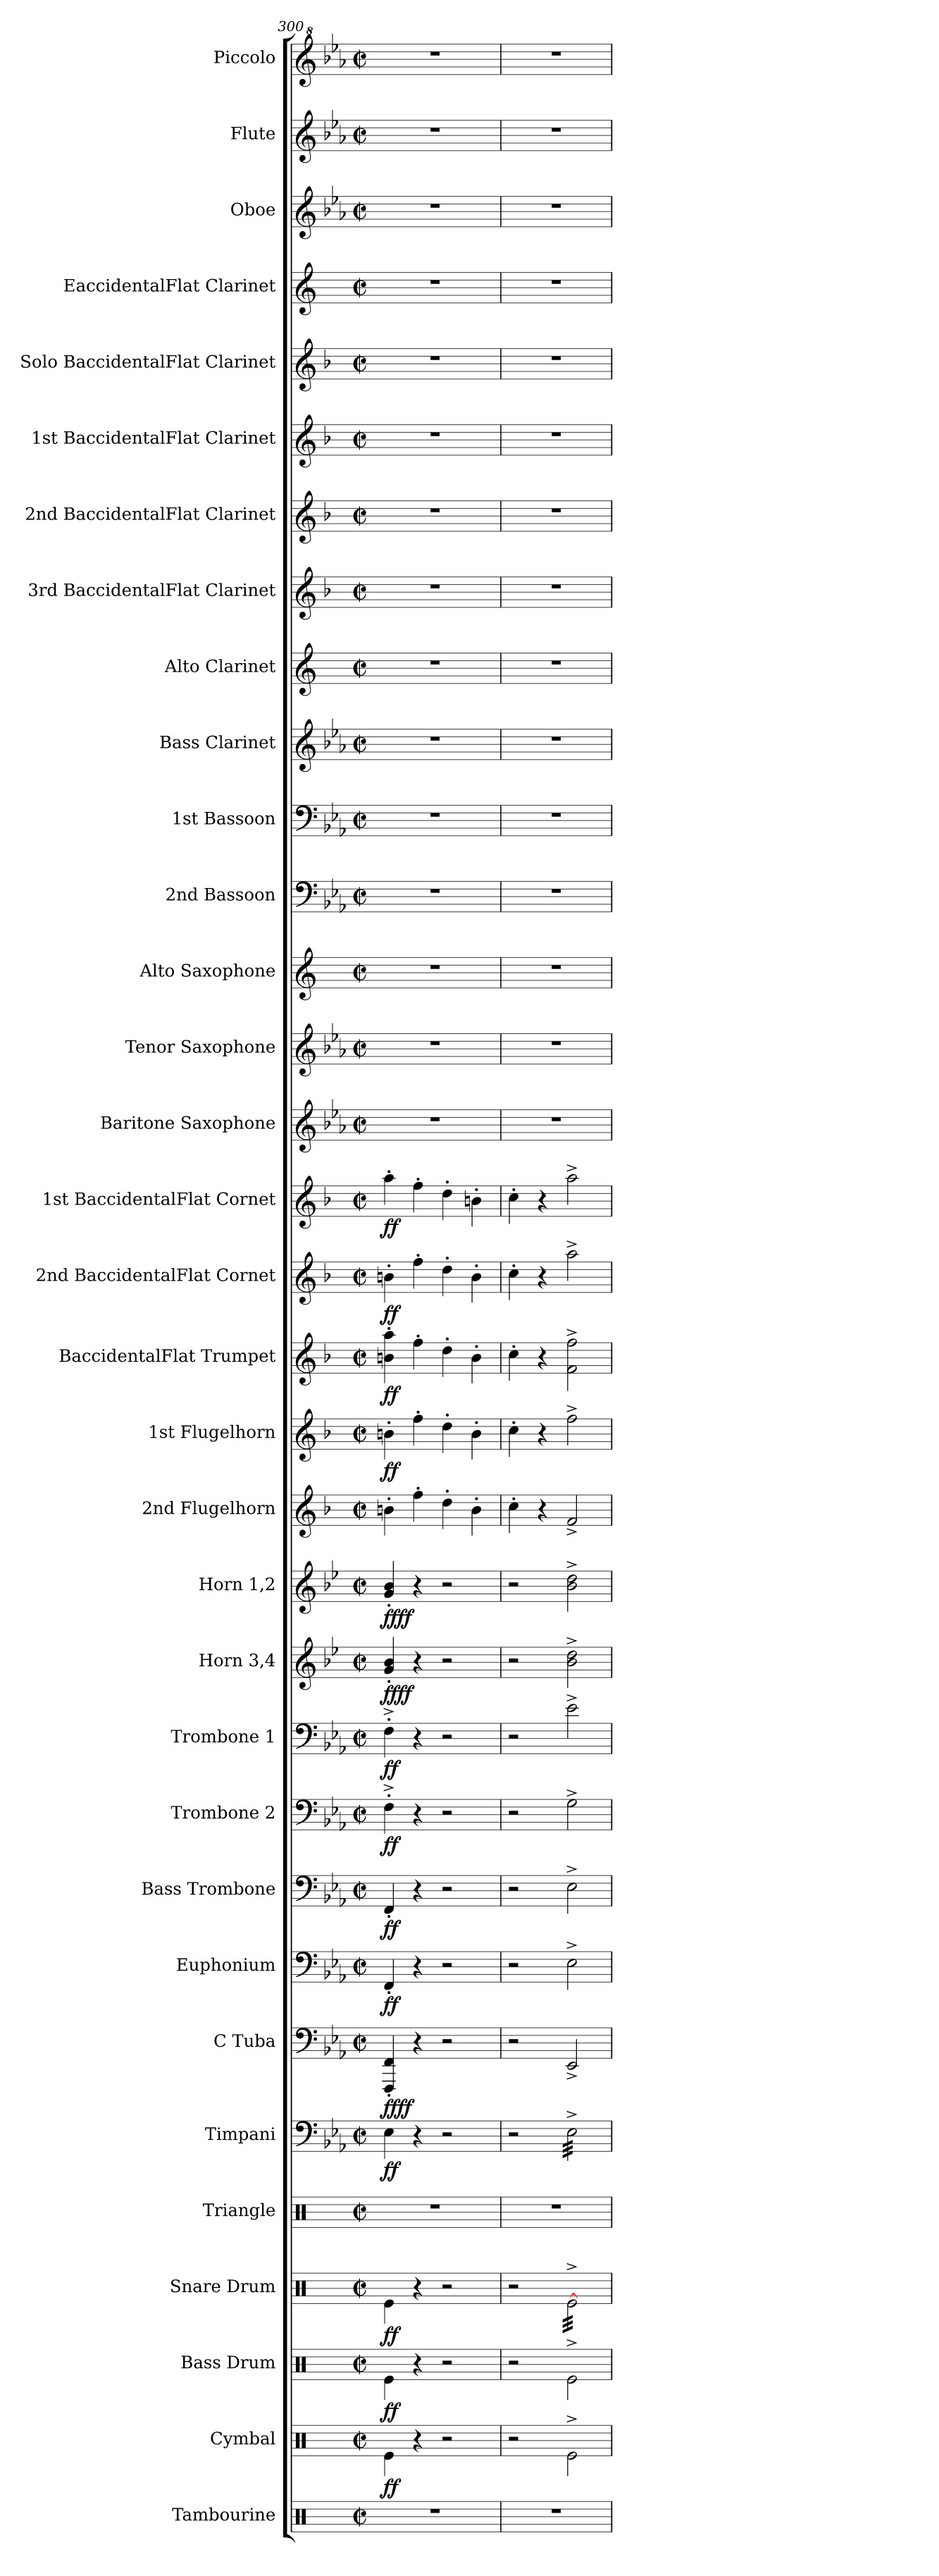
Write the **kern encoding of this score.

**kern	**kern	**dynam	**kern	**dynam	**kern	**dynam	**kern	**kern	**dynam	**kern	**dynam	**kern	**dynam	**kern	**dynam	**kern	**dynam	**kern	**dynam	**kern	**dynam	**kern	**dynam	**kern	**kern	**dynam	**kern	**dynam	**kern	**dynam	**kern	**dynam	**kern	**kern	**kern	**kern	**kern	**kern	**kern	**kern	**kern	**kern	**kern	**kern	**kern	**kern	**kern
*part33	*part32	*part32	*part31	*part31	*part30	*part30	*part29	*part28	*part28	*part27	*part27	*part26	*part26	*part25	*part25	*part24	*part24	*part23	*part23	*part22	*part22	*part21	*part21	*part20	*part19	*part19	*part18	*part18	*part17	*part17	*part16	*part16	*part15	*part14	*part13	*part12	*part11	*part10	*part9	*part8	*part7	*part6	*part5	*part4	*part3	*part2	*part1
*staff33	*staff32	*staff32	*staff31	*staff31	*staff30	*staff30	*staff29	*staff28	*staff28	*staff27	*staff27	*staff26	*staff26	*staff25	*staff25	*staff24	*staff24	*staff23	*staff23	*staff22	*staff22	*staff21	*staff21	*staff20	*staff19	*staff19	*staff18	*staff18	*staff17	*staff17	*staff16	*staff16	*staff15	*staff14	*staff13	*staff12	*staff11	*staff10	*staff9	*staff8	*staff7	*staff6	*staff5	*staff4	*staff3	*staff2	*staff1
*I"Tambourine	*I"Cymbal	*	*I"Bass Drum	*	*I"Snare Drum	*	*I"Triangle	*I"Timpani	*	*I"C Tuba	*	*I"Euphonium	*	*I"Bass Trombone	*	*I"Trombone 2	*	*I"Trombone 1	*	*I"Horn 3,4	*	*I"Horn 1,2	*	*I"2nd Flugelhorn	*I"1st Flugelhorn	*	*I"BaccidentalFlat Trumpet	*	*I"2nd BaccidentalFlat Cornet	*	*I"1st BaccidentalFlat Cornet	*	*I"Baritone Saxophone	*I"Tenor Saxophone	*I"Alto Saxophone	*I"2nd Bassoon	*I"1st Bassoon	*I"Bass Clarinet	*I"Alto Clarinet	*I"3rd BaccidentalFlat Clarinet	*I"2nd BaccidentalFlat Clarinet	*I"1st BaccidentalFlat Clarinet	*I"Solo BaccidentalFlat Clarinet	*I"EaccidentalFlat Clarinet	*I"Oboe	*I"Flute	*I"Piccolo
*I'Tamb.	*I'Cym.	*	*I'B. Dr.	*	*I'Sn. Dr.	*	*I'Trgl.	*I'Timp.	*	*I'C Tu.	*	*I'Eu.	*	*I'B. Trb.	*	*I'Trb. 2	*	*I'Trb. 1	*	*I'Hn. 3,4	*	*I'Hn. 1,2	*	*I'2nd Flghn.	*I'1st Flghn.	*	*I'BaccidentalFlat Tpt.	*	*I'2nd BaccidentalFlat Cnt.	*	*I'1st BaccidentalFlat Cnt.	*	*I'Bar. Sax.	*I'T. Sax.	*I'A. Sax.	*I'2nd Bsn.	*I'1st Bsn.	*I'B. Cl.	*I'A. Cl.	*I'3rd BaccidentalFlat Cl.	*I'2nd BaccidentalFlat Cl.	*I'1st BaccidentalFlat Cl.	*I'Solo BaccidentalFlat Cl.	*I'EaccidentalFlat Cl.	*I'Ob.	*I'Fl.	*I'Picc.
*clefX	*clefX	*	*clefX	*	*clefX	*	*clefX	*clefF4	*	*clefF4	*	*clefF4	*	*clefF4	*	*clefF4	*	*clefF4	*	*clefG2	*	*clefG2	*	*clefG2	*clefG2	*	*clefG2	*	*clefG2	*	*clefG2	*	*clefG2	*clefG2	*clefG2	*clefF4	*clefF4	*clefG2	*clefG2	*clefG2	*clefG2	*clefG2	*clefG2	*clefG2	*clefG2	*clefG2	*clefG^2
*	*	*	*	*	*	*	*	*	*	*	*	*	*	*	*	*	*	*	*	*ITrd4c7	*	*ITrd4c7	*	*ITrd1c2	*ITrd1c2	*	*ITrd1c2	*	*ITrd1c2	*	*ITrd1c2	*	*ITrd12c21	*ITrd8c14	*ITrd5c9	*	*	*ITrd8c14	*ITrd5c9	*ITrd1c2	*ITrd1c2	*ITrd1c2	*ITrd1c2	*ITrd-2c-3	*	*	*ITrd-7c-12
*k[]	*k[]	*	*k[]	*	*k[]	*	*k[]	*k[b-e-a-]	*	*k[b-e-a-]	*	*k[b-e-a-]	*	*k[b-e-a-]	*	*k[b-e-a-]	*	*k[b-e-a-]	*	*k[b-e-a-]	*	*k[b-e-a-]	*	*k[b-e-a-]	*k[b-e-a-]	*	*k[b-e-a-]	*	*k[b-e-a-]	*	*k[b-e-a-]	*	*k[b-e-a-]	*k[b-e-a-]	*k[b-e-a-]	*k[b-e-a-]	*k[b-e-a-]	*k[b-e-a-]	*k[b-e-a-]	*k[b-e-a-]	*k[b-e-a-]	*k[b-e-a-]	*k[b-e-a-]	*k[b-e-a-]	*k[b-e-a-]	*k[b-e-a-]	*k[b-e-a-]
*M4/4	*M4/4	*	*M4/4	*	*M4/4	*	*M4/4	*M4/4	*	*M4/4	*	*M4/4	*	*M4/4	*	*M4/4	*	*M4/4	*	*M4/4	*	*M4/4	*	*M4/4	*M4/4	*	*M4/4	*	*M4/4	*	*M4/4	*	*M4/4	*M4/4	*M4/4	*M4/4	*M4/4	*M4/4	*M4/4	*M4/4	*M4/4	*M4/4	*M4/4	*M4/4	*M4/4	*M4/4	*M4/4
*met(c|)	*met(c|)	*	*met(c|)	*	*met(c|)	*	*met(c|)	*met(c|)	*	*met(c|)	*	*met(c|)	*	*met(c|)	*	*met(c|)	*	*met(c|)	*	*met(c|)	*	*met(c|)	*	*met(c|)	*met(c|)	*	*met(c|)	*	*met(c|)	*	*met(c|)	*	*met(c|)	*met(c|)	*met(c|)	*met(c|)	*met(c|)	*met(c|)	*met(c|)	*met(c|)	*met(c|)	*met(c|)	*met(c|)	*met(c|)	*met(c|)	*met(c|)	*met(c|)
=300	=300	=300	=300	=300	=300	=300	=300	=300	=300	=300	=300	=300	=300	=300	=300	=300	=300	=300	=300	=300	=300	=300	=300	=300	=300	=300	=300	=300	=300	=300	=300	=300	=300	=300	=300	=300	=300	=300	=300	=300	=300	=300	=300	=300	=300	=300	=300
!	!	!LO:DY:b	!	!LO:DY:b	!	!LO:DY:b	!	!	!LO:DY:b	!	!LO:DY:b	!	!	!	!	!	!	!	!	!	!	!	!	!	!	!	!	!	!	!	!	!	!	!	!	!	!	!	!	!	!	!	!	!	!	!	!
!	!	!	!	!	!	!	!	!	!	!	!LO:DY:n=1:b	!	!LO:DY:b	!	!LO:DY:b	!	!LO:DY:b	!	!LO:DY:b	!	!LO:DY:b	!	!	!	!	!	!	!	!	!	!	!	!	!	!	!	!	!	!	!	!	!	!	!	!	!	!
!	!	!	!	!	!	!	!	!	!	!	!	!	!	!	!	!	!	!	!	!	!LO:DY:n=1:b	!	!LO:DY:b	!	!	!	!	!	!	!	!	!	!	!	!	!	!	!	!	!	!	!	!	!	!	!	!
!	!	!	!	!	!	!	!	!	!	!	!	!	!	!	!	!	!	!	!	!	!	!	!LO:DY:n=1:b	!	!	!LO:DY:b	!	!LO:DY:b	!	!LO:DY:b	!	!LO:DY:b	!	!	!	!	!	!	!	!	!	!	!	!	!	!	!
1r	4Re\	ff	4Re\	ff	4Re\	ff	1r	4E-\	ff	4FFF/' 4FF/'	ff ff	4FF'/	ff	4FF'/	ff	4F'^\	ff	4F'^\	ff	4c/' 4e-/'	ff ff	4c/' 4e-/'	ff ff	4an'\	4an'\	ff	4an\' 4gg\'	ff	4an'\	ff	4gg'\	ff	1r	1r	1r	1r	1r	1r	1r	1r	1r	1r	1r	1r	1r	1r	1r
.	4r	.	4r	.	4r	.	.	4r	.	4r	.	4r	.	4r	.	4r	.	4r	.	4r	.	4r	.	4ee-'\	4ee-'\	.	4ee-'\	.	4ee-'\	.	4ee-'\	.	.	.	.	.	.	.	.	.	.	.	.	.	.	.	.
.	2r	.	2r	.	2r	.	.	2r	.	2r	.	2r	.	2r	.	2r	.	2r	.	2r	.	2r	.	4cc'\	4cc'\	.	4cc'\	.	4cc'\	.	4cc'\	.	.	.	.	.	.	.	.	.	.	.	.	.	.	.	.
.	.	.	.	.	.	.	.	.	.	.	.	.	.	.	.	.	.	.	.	.	.	.	.	4a'\	4a'\	.	4a'\	.	4a'\	.	4an'\	.	.	.	.	.	.	.	.	.	.	.	.	.	.	.	.
=301	=301	=301	=301	=301	=301	=301	=301	=301	=301	=301	=301	=301	=301	=301	=301	=301	=301	=301	=301	=301	=301	=301	=301	=301	=301	=301	=301	=301	=301	=301	=301	=301	=301	=301	=301	=301	=301	=301	=301	=301	=301	=301	=301	=301	=301	=301	=301
1r	2r	.	2r	.	2r	.	1r	2r	.	2r	.	2r	.	2r	.	2r	.	2r	.	2r	.	2r	.	4b-'\	4b-'\	.	4b-'\	.	4b-'\	.	4b-'\	.	1r	1r	1r	1r	1r	1r	1r	1r	1r	1r	1r	1r	1r	1r	1r
.	.	.	.	.	.	.	.	.	.	.	.	.	.	.	.	.	.	.	.	.	.	.	.	4r	4r	.	4r	.	4r	.	4r	.	.	.	.	.	.	.	.	.	.	.	.	.	.	.	.
*	*	*	*	*	*tremolo	*	*	*	*	*	*	*	*	*	*	*	*	*	*	*	*	*	*	*	*	*	*	*	*	*	*	*	*	*	*	*	*	*	*	*	*	*	*	*	*	*	*
*	*	*	*	*	*	*	*	*tremolo	*	*	*	*	*	*	*	*	*	*	*	*	*	*	*	*	*	*	*	*	*	*	*	*	*	*	*	*	*	*	*	*	*	*	*	*	*	*	*
.	2Re^\	.	2Re^\	.	[32Re^\LLL	.	.	32E-^\LLL	.	2EE-^/	.	2E-^\	.	2E-^\	.	2G^\	.	2e-^\	.	2e-\^ 2g\^	.	2e-\^ 2g\^	.	2e-^/	2ee-^\	.	2e-\^ 2ee-\^	.	2gg^\	.	2gg^\	.	.	.	.	.	.	.	.	.	.	.	.	.	.	.	.
.	.	.	.	.	32Re^\	.	.	32E-^\	.	.	.	.	.	.	.	.	.	.	.	.	.	.	.	.	.	.	.	.	.	.	.	.	.	.	.	.	.	.	.	.	.	.	.	.	.	.	.
.	.	.	.	.	32Re^\	.	.	32E-^\	.	.	.	.	.	.	.	.	.	.	.	.	.	.	.	.	.	.	.	.	.	.	.	.	.	.	.	.	.	.	.	.	.	.	.	.	.	.	.
.	.	.	.	.	32Re^\	.	.	32E-^\	.	.	.	.	.	.	.	.	.	.	.	.	.	.	.	.	.	.	.	.	.	.	.	.	.	.	.	.	.	.	.	.	.	.	.	.	.	.	.
.	.	.	.	.	32Re^\	.	.	32E-^\	.	.	.	.	.	.	.	.	.	.	.	.	.	.	.	.	.	.	.	.	.	.	.	.	.	.	.	.	.	.	.	.	.	.	.	.	.	.	.
.	.	.	.	.	32Re^\	.	.	32E-^\	.	.	.	.	.	.	.	.	.	.	.	.	.	.	.	.	.	.	.	.	.	.	.	.	.	.	.	.	.	.	.	.	.	.	.	.	.	.	.
.	.	.	.	.	32Re^\	.	.	32E-^\	.	.	.	.	.	.	.	.	.	.	.	.	.	.	.	.	.	.	.	.	.	.	.	.	.	.	.	.	.	.	.	.	.	.	.	.	.	.	.
.	.	.	.	.	32Re^\	.	.	32E-^\	.	.	.	.	.	.	.	.	.	.	.	.	.	.	.	.	.	.	.	.	.	.	.	.	.	.	.	.	.	.	.	.	.	.	.	.	.	.	.
.	.	.	.	.	32Re^\	.	.	32E-^\	.	.	.	.	.	.	.	.	.	.	.	.	.	.	.	.	.	.	.	.	.	.	.	.	.	.	.	.	.	.	.	.	.	.	.	.	.	.	.
.	.	.	.	.	32Re^\	.	.	32E-^\	.	.	.	.	.	.	.	.	.	.	.	.	.	.	.	.	.	.	.	.	.	.	.	.	.	.	.	.	.	.	.	.	.	.	.	.	.	.	.
.	.	.	.	.	32Re^\	.	.	32E-^\	.	.	.	.	.	.	.	.	.	.	.	.	.	.	.	.	.	.	.	.	.	.	.	.	.	.	.	.	.	.	.	.	.	.	.	.	.	.	.
.	.	.	.	.	32Re^\	.	.	32E-^\	.	.	.	.	.	.	.	.	.	.	.	.	.	.	.	.	.	.	.	.	.	.	.	.	.	.	.	.	.	.	.	.	.	.	.	.	.	.	.
.	.	.	.	.	32Re^\	.	.	32E-^\	.	.	.	.	.	.	.	.	.	.	.	.	.	.	.	.	.	.	.	.	.	.	.	.	.	.	.	.	.	.	.	.	.	.	.	.	.	.	.
.	.	.	.	.	32Re^\	.	.	32E-^\	.	.	.	.	.	.	.	.	.	.	.	.	.	.	.	.	.	.	.	.	.	.	.	.	.	.	.	.	.	.	.	.	.	.	.	.	.	.	.
.	.	.	.	.	32Re^\	.	.	32E-^\	.	.	.	.	.	.	.	.	.	.	.	.	.	.	.	.	.	.	.	.	.	.	.	.	.	.	.	.	.	.	.	.	.	.	.	.	.	.	.
.	.	.	.	.	32Re^\JJJ	.	.	32E-^\JJJ	.	.	.	.	.	.	.	.	.	.	.	.	.	.	.	.	.	.	.	.	.	.	.	.	.	.	.	.	.	.	.	.	.	.	.	.	.	.	.
*	*	*	*	*	*	*	*	*Xtremolo	*	*	*	*	*	*	*	*	*	*	*	*	*	*	*	*	*	*	*	*	*	*	*	*	*	*	*	*	*	*	*	*	*	*	*	*	*	*	*
*	*	*	*	*	*Xtremolo	*	*	*	*	*	*	*	*	*	*	*	*	*	*	*	*	*	*	*	*	*	*	*	*	*	*	*	*	*	*	*	*	*	*	*	*	*	*	*	*	*	*
=	=	=	=	=	=	=	=	=	=	=	=	=	=	=	=	=	=	=	=	=	=	=	=	=	=	=	=	=	=	=	=	=	=	=	=	=	=	=	=	=	=	=	=	=	=	=	=
*-	*-	*-	*-	*-	*-	*-	*-	*-	*-	*-	*-	*-	*-	*-	*-	*-	*-	*-	*-	*-	*-	*-	*-	*-	*-	*-	*-	*-	*-	*-	*-	*-	*-	*-	*-	*-	*-	*-	*-	*-	*-	*-	*-	*-	*-	*-	*-
